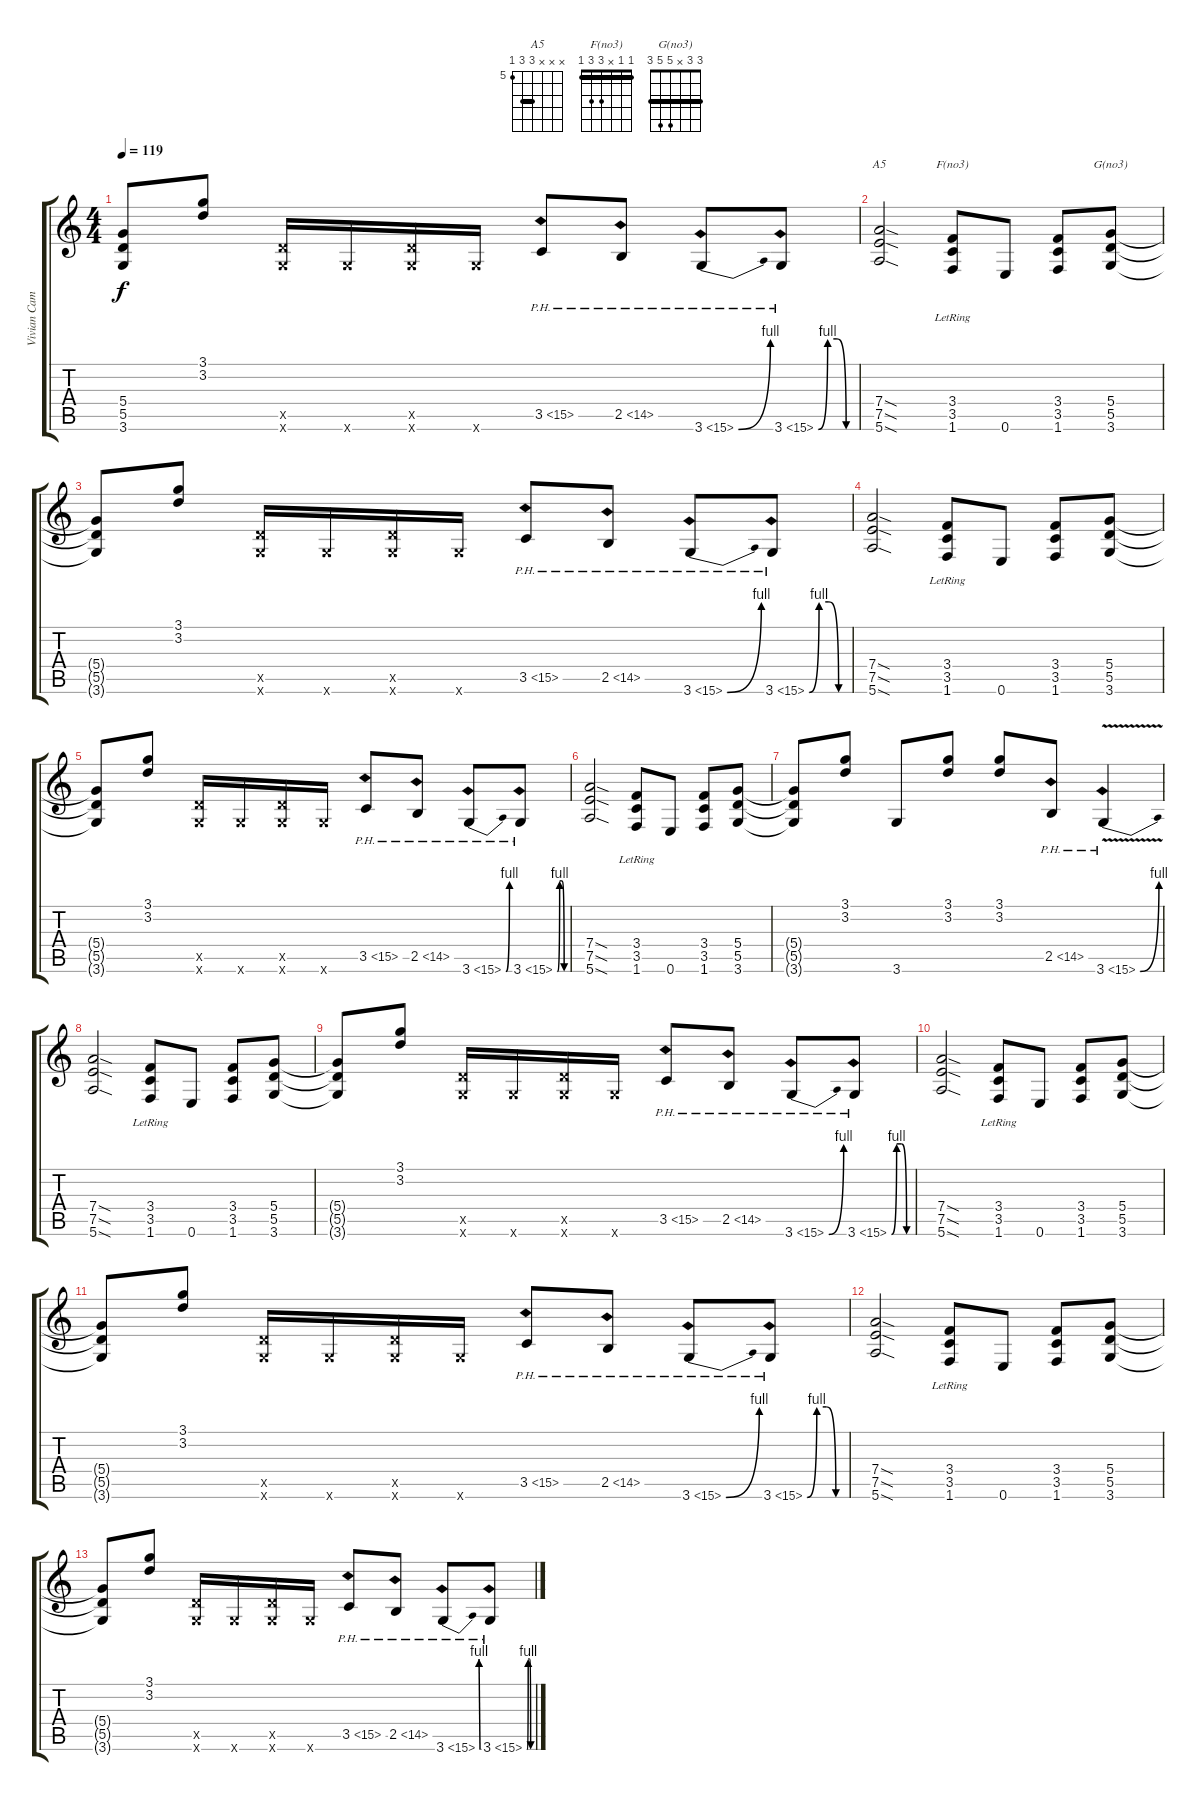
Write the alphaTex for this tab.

\track ("Vivian Campbell L" "Vivian Cam") {instrument distortionguitar}
\staff {score tabs}
\tuning (E4 B3 G3 D3 A2 E2) {hide}
\chord ("A5" x x x 7 7 5) {firstfret 5 barre 7}
\chord ("F(no3)" 1 1 x 3 3 1) {barre 1}
\chord ("G(no3)" 3 3 x 5 5 3) {barre 3}
\ts (4 4)
\tempo 119
\clef g2
\ks c
(5.4{t} 5.5{t} 3.6{t}).8{dy f} (3.1 3.2).8 (5.5{x} 3.6{x}).16 3.6{x}.16 (5.5{x} 3.6{x}).16 3.6{x}.16 3.5{ph 12}.8 2.5{ph 12}.8 3.6{be (bend 0 0 60 4) ph 12}.8 3.6{be (custom 0 0 15 4 30 4 45 0 60 0) ph 12}.8 |
(7.4{sod} 7.5{sod} 5.6{sod}).2{ch "A5"} (3.4{lr} 3.5{lr} 1.6).8{ch "F(no3)"} 0.6.8 (3.4 3.5 1.6).8 (5.4 5.5 3.6).8{ch "G(no3)"} |
(5.4{t} 5.5{t} 3.6{t}).8 (3.1 3.2).8 (5.5{x} 3.6{x}).16 3.6{x}.16 (5.5{x} 3.6{x}).16 3.6{x}.16 3.5{ph 12}.8 2.5{ph 12}.8 3.6{be (bend 0 0 60 4) ph 12}.8 3.6{be (custom 0 0 15 4 30 4 45 0 60 0) ph 12}.8 |
(7.4{sod} 7.5{sod} 5.6{sod}).2 (3.4{lr} 3.5{lr} 1.6).8 0.6.8 (3.4 3.5 1.6).8 (5.4 5.5 3.6).8 |
(5.4{t} 5.5{t} 3.6{t}).8 (3.1 3.2).8 (5.5{x} 3.6{x}).16 3.6{x}.16 (5.5{x} 3.6{x}).16 3.6{x}.16 3.5{ph 12}.8 2.5{ph 12}.8 3.6{be (bend 0 0 60 4) ph 12}.8 3.6{be (custom 0 0 15 4 30 4 45 0 60 0) ph 12}.8 |
(7.4{sod} 7.5{sod} 5.6{sod}).2 (3.4{lr} 3.5{lr} 1.6).8 0.6.8 (3.4 3.5 1.6).8 (5.4 5.5 3.6).8 |
(5.4{t} 5.5{t} 3.6{t}).8 (3.1 3.2).8 3.6.8 (3.1 3.2).8 (3.1 3.2).8 2.5{ph 12}.8 3.6{be (bend 0 0 60 4) ph 12 v}.4 |
(7.4{sod} 7.5{sod} 5.6{sod}).2 (3.4{lr} 3.5{lr} 1.6).8 0.6.8 (3.4 3.5 1.6).8 (5.4 5.5 3.6).8 |
(5.4{t} 5.5{t} 3.6{t}).8 (3.1 3.2).8 (5.5{x} 3.6{x}).16 3.6{x}.16 (5.5{x} 3.6{x}).16 3.6{x}.16 3.5{ph 12}.8 2.5{ph 12}.8 3.6{be (bend 0 0 60 4) ph 12}.8 3.6{be (custom 0 0 15 4 30 4 45 0 60 0) ph 12}.8 |
(7.4{sod} 7.5{sod} 5.6{sod}).2 (3.4{lr} 3.5{lr} 1.6).8 0.6.8 (3.4 3.5 1.6).8 (5.4 5.5 3.6).8 |
(5.4{t} 5.5{t} 3.6{t}).8 (3.1 3.2).8 (5.5{x} 3.6{x}).16 3.6{x}.16 (5.5{x} 3.6{x}).16 3.6{x}.16 3.5{ph 12}.8 2.5{ph 12}.8 3.6{be (bend 0 0 60 4) ph 12}.8 3.6{be (custom 0 0 15 4 30 4 45 0 60 0) ph 12}.8 |
(7.4{sod} 7.5{sod} 5.6{sod}).2 (3.4{lr} 3.5{lr} 1.6).8 0.6.8 (3.4 3.5 1.6).8 (5.4 5.5 3.6).8 |
(5.4{t} 5.5{t} 3.6{t}).8 (3.1 3.2).8 (5.5{x} 3.6{x}).16 3.6{x}.16 (5.5{x} 3.6{x}).16 3.6{x}.16 3.5{ph 12}.8 2.5{ph 12}.8 3.6{be (bend 0 0 60 4) ph 12}.8 3.6{be (custom 0 0 15 4 30 4 45 0 60 0) ph 12}.8
